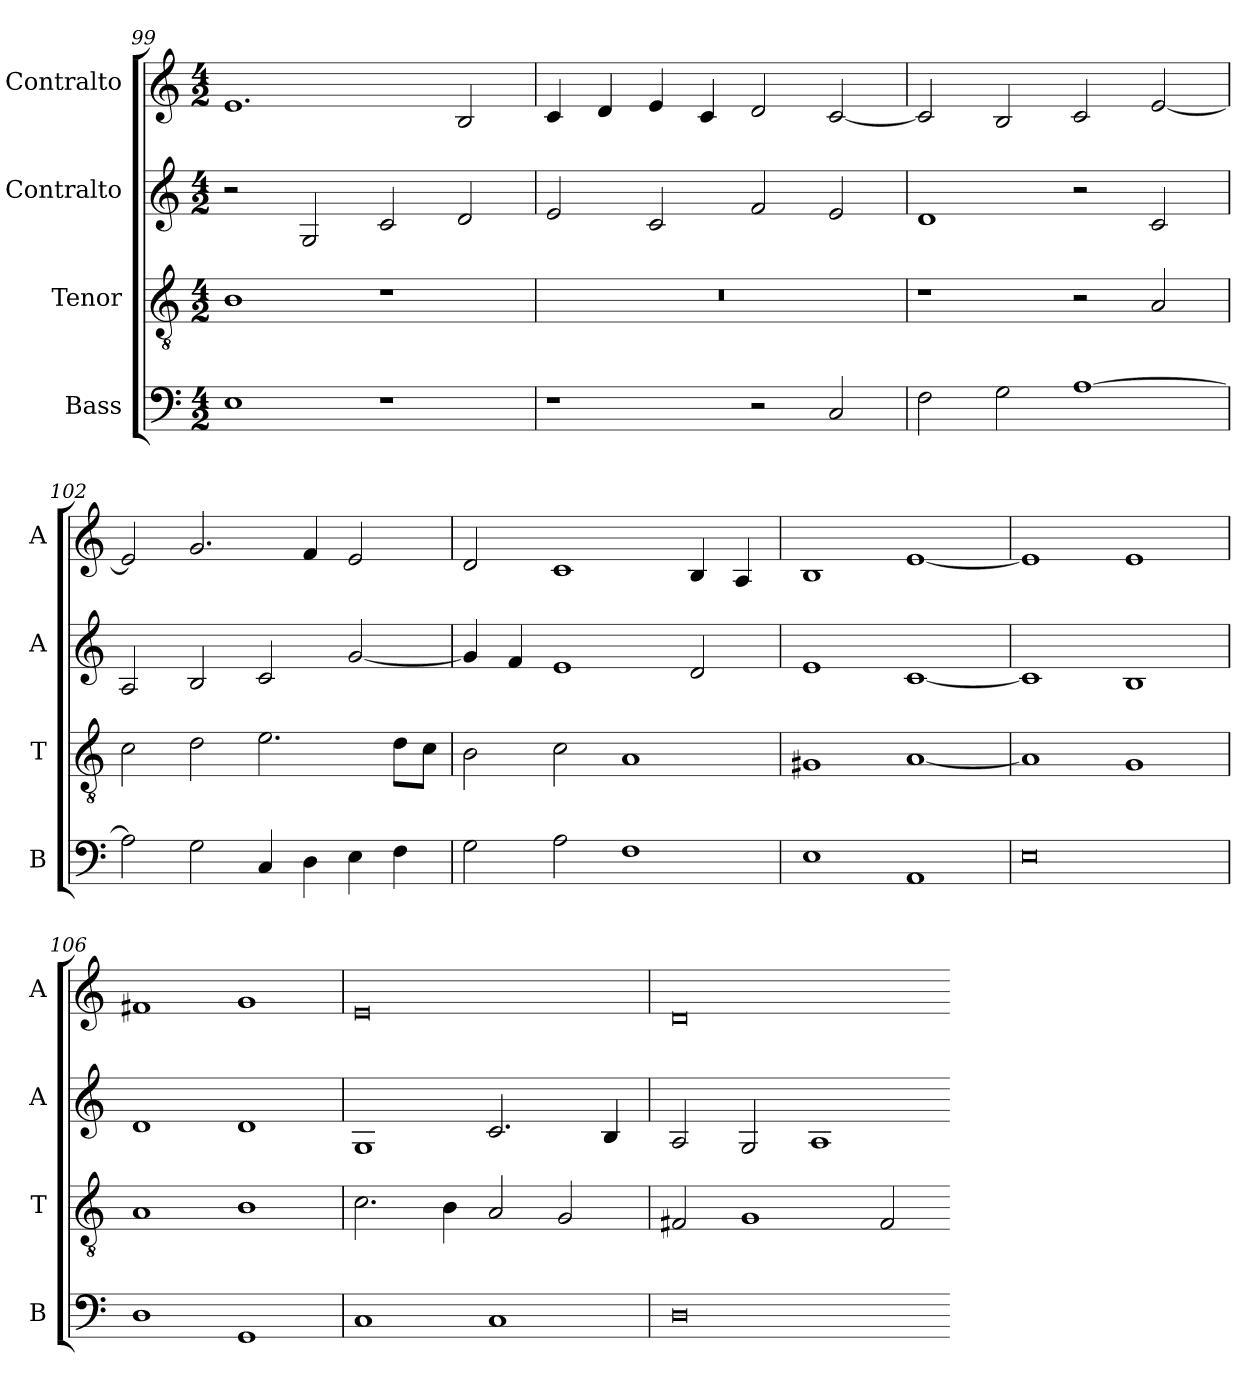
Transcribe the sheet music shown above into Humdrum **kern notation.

**kern	**kern	**kern	**kern
*part4	*part3	*part2	*part1
*staff4	*staff3	*staff2	*staff1
*I"Bass	*I"Tenor	*I"Contralto	*I"Contralto
*I'B	*I'T	*I'A	*I'A
*clefF4	*clefGv2	*clefG2	*clefG2
*k[]	*k[]	*k[]	*k[]
*E:phr	*E:phr	*E:phr	*E:phr
*M4/2	*M4/2	*M4/2	*M4/2
=99	=99	=99	=99
1E	1B	2r	1.e
.	.	2G	.
1r	1r	2c	.
.	.	2d	2B
=100	=100	=100	=100
1r	0r	2e	4c
.	.	.	4d
.	.	2c	4e
.	.	.	4c
2r	.	2f	2d
2C	.	2e	[2c
=101	=101	=101	=101
2F	1r	1d	2c]
2G	.	.	2B
[1A	2r	2r	2c
.	2A	2c	[2e
=102	=102	=102	=102
2A]	2c	2A	2e]
2G	2d	2B	2.g
4C	2.e	2c	.
4D	.	.	4f
4E	.	[2g	2e
4F	8d\L	.	.
.	8c\J	.	.
=103	=103	=103	=103
2G	2B	4g]	2d
.	.	4f	.
2A	2c	1e	1c
1F	1A	.	.
.	.	2d	4B
.	.	.	4A
=104	=104	=104	=104
1E	1G#X	1e	1B
1AA	[1A	[1c	[1e
=105	=105	=105	=105
0E	1A]	1c]	1e]
.	1G	1B	1e
=106	=106	=106	=106
1D	1A	1d	1f#X
1GG	1B	1d	1g
=107	=107	=107	=107
1C	2.c	1G	0e
.	4B	.	.
1C	2A	2.c	.
.	2G	.	.
.	.	4B	.
=108	=108	=108	=108
0D	2F#X	2A	0d
.	1G	2G	.
.	.	1A	.
.	2F#	.	.
=-	=-	=-	=-
*-	*-	*-	*-
